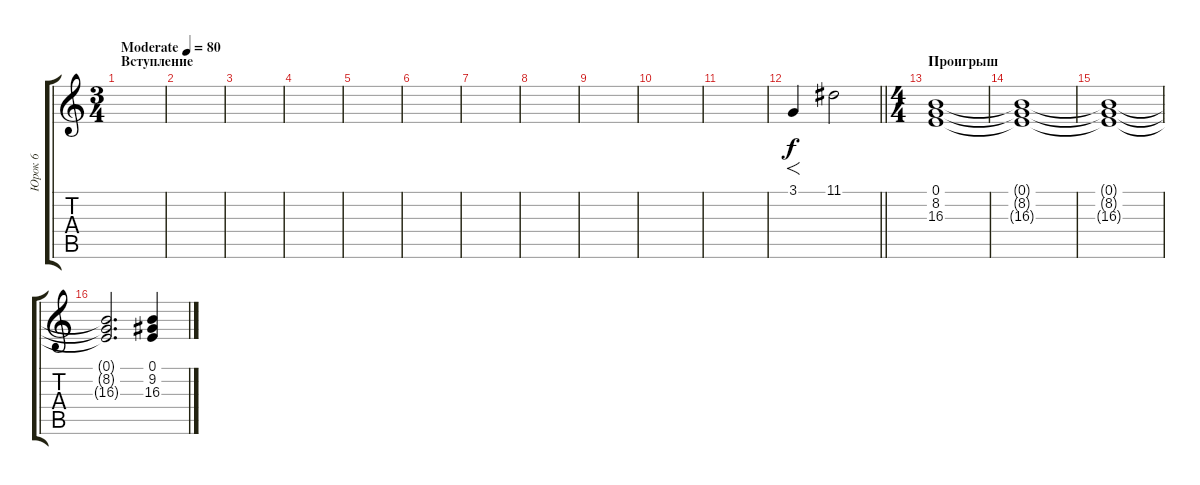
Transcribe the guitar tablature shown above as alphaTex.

\track ("Юрок 6" "Юрок 6") {instrument trombone}
\staff {score tabs}
\tuning (E4 B3 G3 D3 A2 D2) {hide}
\ts (3 4)
\section ("" "Вступление")
\tempo (80 "Moderate")
\clef g2
\ks c
|
|
|
|
|
|
|
|
|
|
|
\barLineRight lightlight
3.1.4{f} 11.1.2{dy f} |
\ts (4 4)
\section ("" "Проигрыш")
(0.1 8.2 16.3).1{volume 7 instrument pad4choir} |
(0.1{t} 8.2{t} 16.3{t}).1 |
(0.1{t} 8.2{t} 16.3{t}).1 |
(0.1{t} 8.2{t} 16.3{t}).2{d} (0.1 9.2 16.3).4
